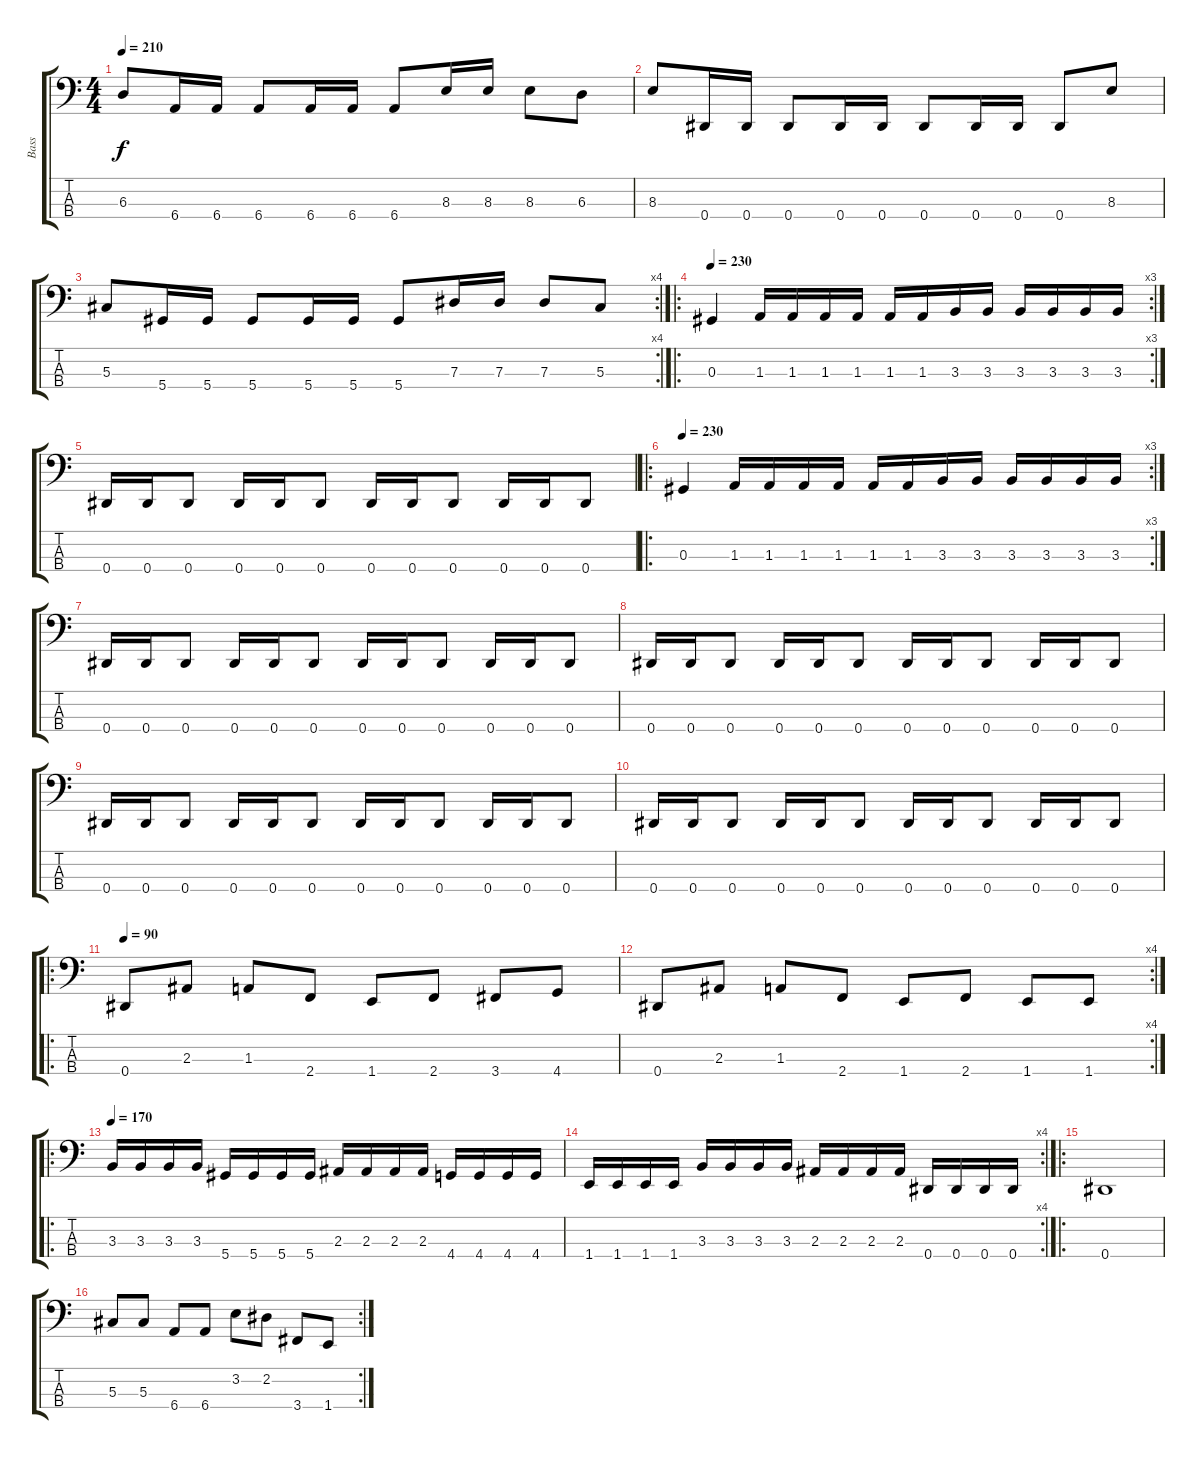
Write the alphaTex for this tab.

\track ("Bass" "Bass") {instrument electricbasspick}
\staff {score tabs}
\tuning (Gb2 Db2 Ab1 Eb1) {hide}
\ts (4 4)
\tempo 210
\clef f4
\ks c
6.3.8{dy f} 6.4.16 6.4.16 6.4.8 6.4.16 6.4.16 6.4.8 8.3.16 8.3.16 8.3.8 6.3.8 |
8.3.8 0.4.16 0.4.16 0.4.8 0.4.16 0.4.16 0.4.8 0.4.16 0.4.16 0.4.8 8.3.8 |
\rc 4
5.3.8 5.4.16 5.4.16 5.4.8 5.4.16 5.4.16 5.4.8 7.3.16 7.3.16 7.3.8 5.3.8 |
\ro
\rc 3
\tempo 230
0.3.4 1.3.16 1.3.16 1.3.16 1.3.16 1.3.16 1.3.16 3.3.16 3.3.16 3.3.16 3.3.16 3.3.16 3.3.16 |
0.4.16 0.4.16 0.4.8 0.4.16 0.4.16 0.4.8 0.4.16 0.4.16 0.4.8 0.4.16 0.4.16 0.4.8 |
\ro
\rc 3
\tempo 230
0.3.4 1.3.16 1.3.16 1.3.16 1.3.16 1.3.16 1.3.16 3.3.16 3.3.16 3.3.16 3.3.16 3.3.16 3.3.16 |
0.4.16 0.4.16 0.4.8 0.4.16 0.4.16 0.4.8 0.4.16 0.4.16 0.4.8 0.4.16 0.4.16 0.4.8 |
0.4.16 0.4.16 0.4.8 0.4.16 0.4.16 0.4.8 0.4.16 0.4.16 0.4.8 0.4.16 0.4.16 0.4.8 |
0.4.16 0.4.16 0.4.8 0.4.16 0.4.16 0.4.8 0.4.16 0.4.16 0.4.8 0.4.16 0.4.16 0.4.8 |
0.4.16 0.4.16 0.4.8 0.4.16 0.4.16 0.4.8 0.4.16 0.4.16 0.4.8 0.4.16 0.4.16 0.4.8 |
\ro
\tempo 90
0.4.8 2.3.8 1.3.8 2.4.8 1.4.8 2.4.8 3.4.8 4.4.8 |
\rc 4
0.4.8 2.3.8 1.3.8 2.4.8 1.4.8 2.4.8 1.4.8 1.4.8 |
\ro
\tempo 170
3.3.16 3.3.16 3.3.16 3.3.16 5.4.16 5.4.16 5.4.16 5.4.16 2.3.16 2.3.16 2.3.16 2.3.16 4.4.16 4.4.16 4.4.16 4.4.16 |
\rc 4
1.4.16 1.4.16 1.4.16 1.4.16 3.3.16 3.3.16 3.3.16 3.3.16 2.3.16 2.3.16 2.3.16 2.3.16 0.4.16 0.4.16 0.4.16 0.4.16 |
\ro
0.4.1 |
\rc 2
5.3.8 5.3.8 6.4.8 6.4.8 3.2.8 2.2.8 3.4.8 1.4.8
